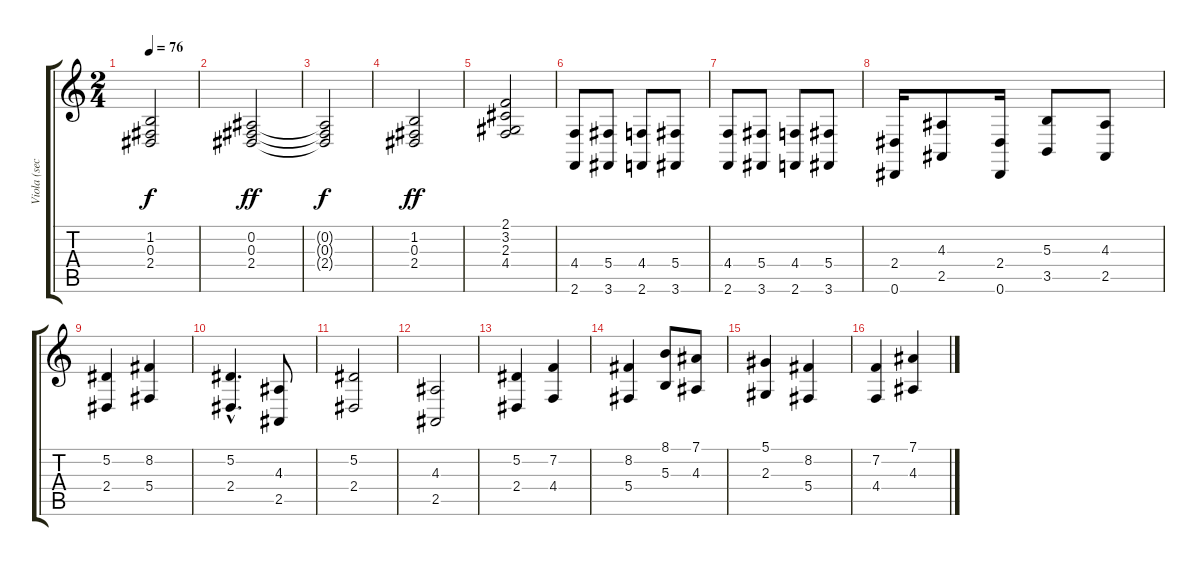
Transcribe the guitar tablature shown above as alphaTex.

\track ("Viola (section)" "Viola (sec") {instrument viola}
\staff {score tabs}
\tuning (Eb4 Bb3 Gb3 Db3 Ab2 Eb2) {hide}
\ts (2 4)
\tempo 76
\clef g2
\ks c
(1.2{t} 0.3{t} 2.4{t}).2{dy f} |
(0.2 0.3 2.4).2{dy ff} |
(0.2{t} 0.3{t} 2.4{t}).2{dy f} |
(1.2 0.3 2.4).2{dy ff} |
(2.1 3.2 2.3 4.4).2 |
(4.4 2.6).8 (5.4 3.6).8 (4.4 2.6).8 (5.4 3.6).8 |
(4.4 2.6).8 (5.4 3.6).8 (4.4 2.6).8 (5.4 3.6).8 |
(2.4 0.6).16 (4.3 2.5).8 (2.4 0.6).16 (5.3 3.5).8 (4.3 2.5).8 |
(5.2 2.4).4 (8.2 5.4).4 |
(5.2{hac} 2.4{hac}).4{d} (4.3 2.5).8 |
(5.2 2.4).2 |
(4.3 2.5).2 |
(5.2 2.4).4 (7.2 4.4).4 |
(8.2 5.4).4 (8.1 5.3).8 (7.1 4.3).8 |
(5.1 2.3).4 (8.2 5.4).4 |
(7.2 4.4).4 (7.1 4.3).4
